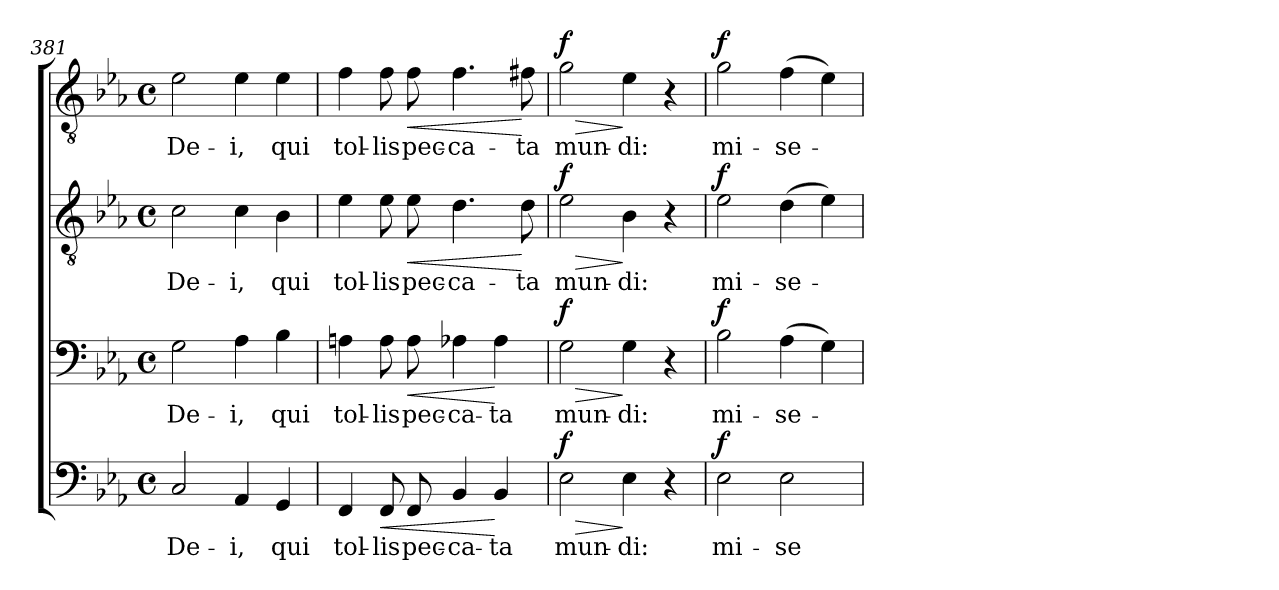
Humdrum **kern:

**kern	**text	**dynam	**kern	**text	**dynam	**kern	**text	**dynam	**kern	**text	**dynam
*part4	*part4	*part4	*part3	*part3	*part3	*part2	*part2	*part2	*part1	*part1	*part1
*staff4	*staff4	*staff4	*staff3	*staff3	*staff3	*staff2	*staff2	*staff2	*staff1	*staff1	*staff1
*clefF4	*	*	*clefF4	*	*	*clefGv2	*	*	*clefGv2	*	*
*k[b-e-a-]	*	*	*k[b-e-a-]	*	*	*k[b-e-a-]	*	*	*k[b-e-a-]	*	*
*E-:	*	*	*E-:	*	*	*E-:	*	*	*E-:	*	*
*M4/4	*	*	*M4/4	*	*	*M4/4	*	*	*M4/4	*	*
*met(c)	*	*	*met(c)	*	*	*met(c)	*	*	*met(c)	*	*
=381	=381	=381	=381	=381	=381	=381	=381	=381	=381	=381	=381
!	!LO:LY:b	!	!	!LO:LY:b	!	!	!LO:LY:b	!	!	!LO:LY:b	!
2C/	De-	.	2G\	De-	.	2c\	De-	.	2e-\	De-	.
!	!LO:LY:b	!	!	!LO:LY:b	!	!	!LO:LY:b	!	!	!LO:LY:b	!
4AA-/	-i,	.	4A-\	-i,	.	4c\	-i,	.	4e-\	-i,	.
!	!LO:LY:b	!	!	!LO:LY:b	!	!	!LO:LY:b	!	!	!LO:LY:b	!
4GG/	qui	.	4B-\	qui	.	4B-\	qui	.	4e-\	qui	.
=382	=382	=382	=382	=382	=382	=382	=382	=382	=382	=382	=382
!	!LO:LY:b	!	!	!LO:LY:b	!	!	!LO:LY:b	!	!	!LO:LY:b	!
4FF/	tol-	.	4An\	tol-	.	4e-\	tol-	.	4f\	tol-	.
!	!LO:LY:b	!LO:HP:b	!	!LO:LY:b	!	!	!LO:LY:b	!	!	!LO:LY:b	!
8FF/	-lis	<	8A\	-lis	.	8e-\	-lis	.	8f\	-lis	.
!	!LO:LY:b	!	!	!LO:LY:b	!LO:HP:b	!	!LO:LY:b	!LO:HP:b	!	!LO:LY:b	!LO:HP:b
8FF/	pec-	.	8A\	pec-	<	8e-\	pec-	<	8f\	pec-	<
!	!LO:LY:b	!	!	!LO:LY:b	!	!	!LO:LY:b	!	!	!LO:LY:b	!
4BB-/	-ca-	.	4A-X\	-ca-	.	4.d\	-ca-	.	4.f\	-ca-	.
!	!LO:LY:b	!	!	!LO:LY:b	!	!	!	!	!	!	!
4BB-/	-ta	[	4A-\	-ta	[	.	.	.	.	.	.
!	!	!	!	!	!	!	!LO:LY:b	!	!	!LO:LY:b	!
.	.	.	.	.	.	8d\	-ta	[	8f#X\	-ta	[
!!LO:LB:g=z
=383	=383	=383	=383	=383	=383	=383	=383	=383	=383	=383	=383
!	!LO:LY:b	!LO:HP:b	!	!LO:LY:b	!LO:HP:b	!	!LO:LY:b	!LO:HP:b	!	!LO:LY:b	!LO:HP:b
!	!	!LO:DY:n=1:a	!	!	!LO:DY:n=1:a	!	!	!LO:DY:n=1:a	!	!	!LO:DY:n=1:a
2E-\	mun-	> f	2G\	mun-	> f	2e-\	mun-	> f	2g\	mun-	> f
!	!LO:LY:b	!	!	!LO:LY:b	!	!	!LO:LY:b	!	!	!LO:LY:b	!
4E-\	-di:	]	4G\	-di:	]	4B-\	-di:	]	4e-\	-di:	]
4r	.	.	4r	.	.	4r	.	.	4r	.	.
=384	=384	=384	=384	=384	=384	=384	=384	=384	=384	=384	=384
!	!LO:LY:b	!LO:DY:a	!	!LO:LY:b	!LO:DY:a	!	!LO:LY:b	!LO:DY:a	!	!LO:LY:b	!LO:DY:a
2E-\	mi-	f	2B-\	mi-	f	2e-\	mi-	f	2g\	mi-	f
!	!LO:LY:b	!	!	!LO:LY:b	!	!	!LO:LY:b	!	!	!LO:LY:b	!
2E-\	-se-	.	(>4A-\	-se-	.	(>4d\	-se-	.	(>4f\	-se-	.
.	.	.	4G\)	.	.	4e-\)	.	.	4e-\)	.	.
=	=	=	=	=	=	=	=	=	=	=	=
*-	*-	*-	*-	*-	*-	*-	*-	*-	*-	*-	*-
